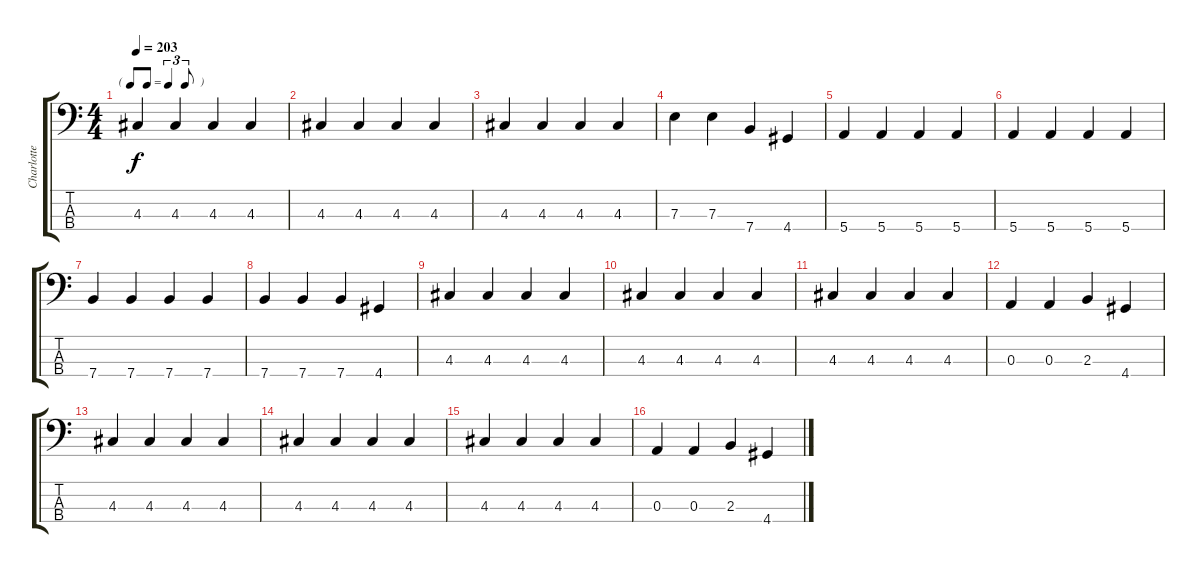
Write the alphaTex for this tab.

\track ("Charlotte (la blonde)" "Charlotte ") {instrument electricbasspick}
\staff {score tabs}
\tuning (G2 D2 A1 E1) {hide}
\ts (4 4)
\tf triplet8th
\tempo 203
\clef f4
\ks c
4.3.4{dy f} 4.3.4 4.3.4 4.3.4 |
4.3.4 4.3.4 4.3.4 4.3.4 |
4.3.4 4.3.4 4.3.4 4.3.4 |
7.3.4 7.3.4 7.4.4 4.4.4 |
5.4.4 5.4.4 5.4.4 5.4.4 |
5.4.4 5.4.4 5.4.4 5.4.4 |
7.4.4 7.4.4 7.4.4 7.4.4 |
7.4.4 7.4.4 7.4.4 4.4.4 |
4.3.4 4.3.4 4.3.4 4.3.4 |
4.3.4 4.3.4 4.3.4 4.3.4 |
4.3.4 4.3.4 4.3.4 4.3.4 |
0.3.4 0.3.4 2.3.4 4.4.4 |
4.3.4 4.3.4 4.3.4 4.3.4 |
4.3.4 4.3.4 4.3.4 4.3.4 |
4.3.4 4.3.4 4.3.4 4.3.4 |
0.3.4 0.3.4 2.3.4 4.4.4
